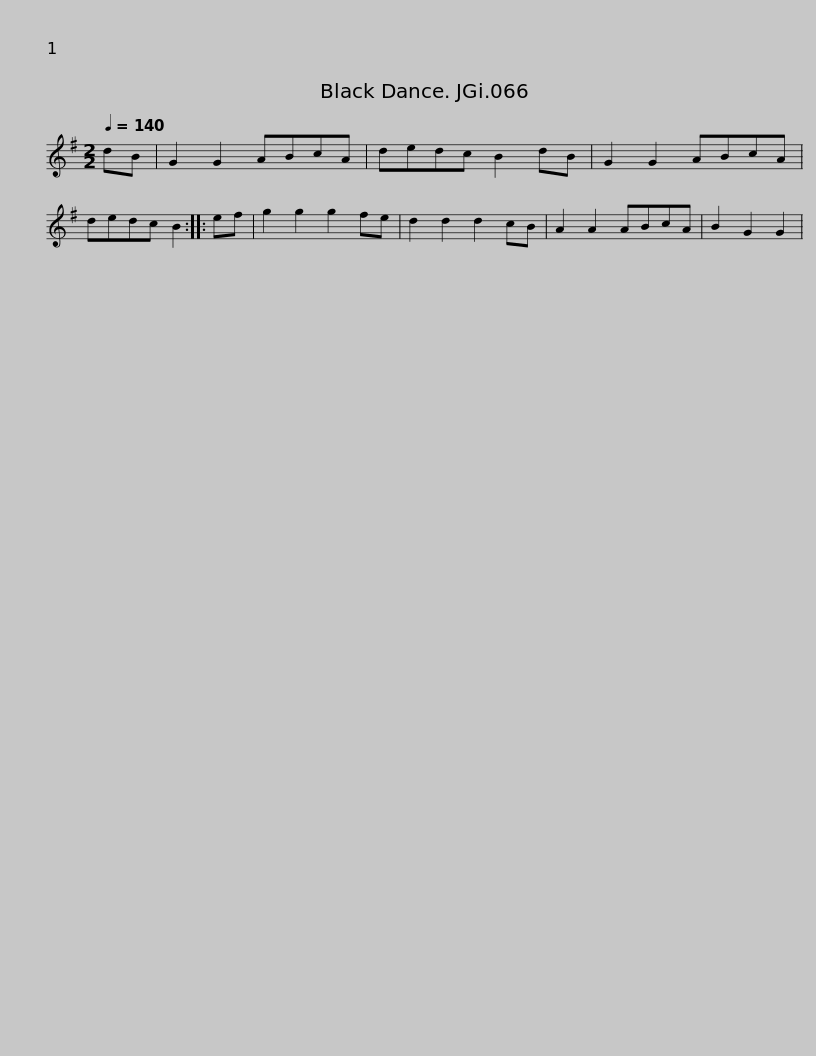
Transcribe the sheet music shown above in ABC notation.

X:1
L:1/8
Q:1/4=140
M:2/2
I:linebreak $
K:G
V:1 treble
V:1
 dB | G2 G2 ABcA | dedc B2 dB | G2 G2 ABcA | dedc B2 :: %5
 ef | g2 g2 g2 fe | d2 d2 d2 cB |$ A2 A2 ABcA | B2 G2 G2 | %10
